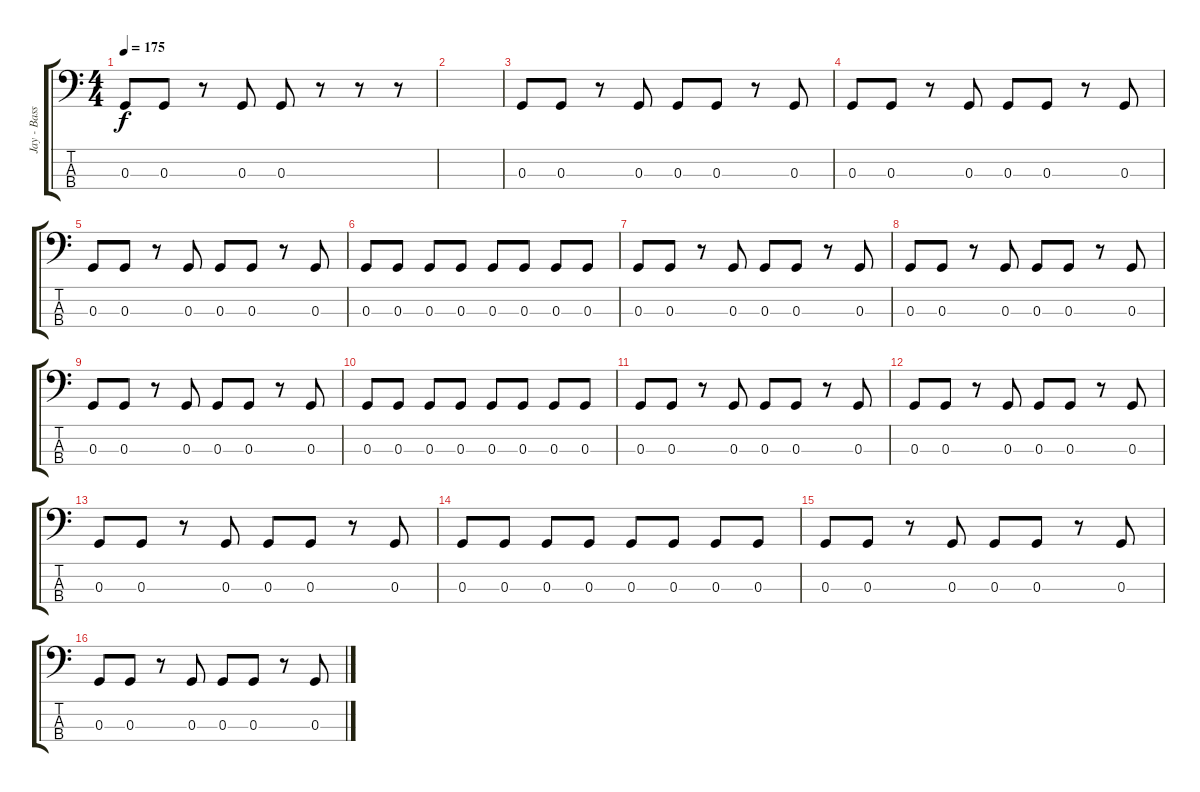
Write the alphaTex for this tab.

\track ("Jay - Bass" "Jay - Bass") {instrument electricbasspick}
\staff {score tabs}
\tuning (F2 C2 G1 C1) {hide}
\ts (4 4)
\tempo 175
\clef f4
\ks c
0.3.8{dy f} 0.3.8 r.8 0.3.8 0.3.8 r.8 r.8 r.8 |
|
0.3.8 0.3.8 r.8 0.3.8 0.3.8 0.3.8 r.8 0.3.8 |
0.3.8 0.3.8 r.8 0.3.8 0.3.8 0.3.8 r.8 0.3.8 |
0.3.8 0.3.8 r.8 0.3.8 0.3.8 0.3.8 r.8 0.3.8 |
0.3.8 0.3.8 0.3.8 0.3.8 0.3.8 0.3.8 0.3.8 0.3.8 |
0.3.8 0.3.8 r.8 0.3.8 0.3.8 0.3.8 r.8 0.3.8 |
0.3.8 0.3.8 r.8 0.3.8 0.3.8 0.3.8 r.8 0.3.8 |
0.3.8 0.3.8 r.8 0.3.8 0.3.8 0.3.8 r.8 0.3.8 |
0.3.8 0.3.8 0.3.8 0.3.8 0.3.8 0.3.8 0.3.8 0.3.8 |
0.3.8 0.3.8 r.8 0.3.8 0.3.8 0.3.8 r.8 0.3.8 |
0.3.8 0.3.8 r.8 0.3.8 0.3.8 0.3.8 r.8 0.3.8 |
0.3.8 0.3.8 r.8 0.3.8 0.3.8 0.3.8 r.8 0.3.8 |
0.3.8 0.3.8 0.3.8 0.3.8 0.3.8 0.3.8 0.3.8 0.3.8 |
0.3.8 0.3.8 r.8 0.3.8 0.3.8 0.3.8 r.8 0.3.8 |
0.3.8 0.3.8 r.8 0.3.8 0.3.8 0.3.8 r.8 0.3.8
